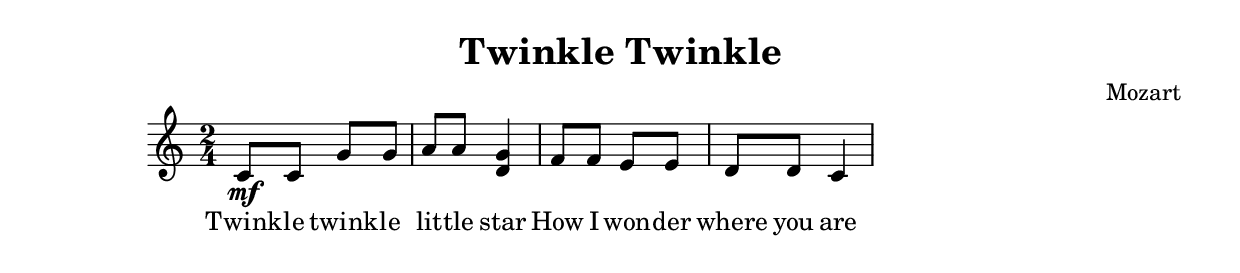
\header {
  title = "Twinkle Twinkle"
  composer = "Mozart"
}

\relative c' {
\time 2/4
  c8\mf c g' g
  a a <g d>4
  f8 f e e
  d d c4
}

\addlyrics {
  Twink -- le twink -- le lit -- tle star
  How I won -- der where you are
}
